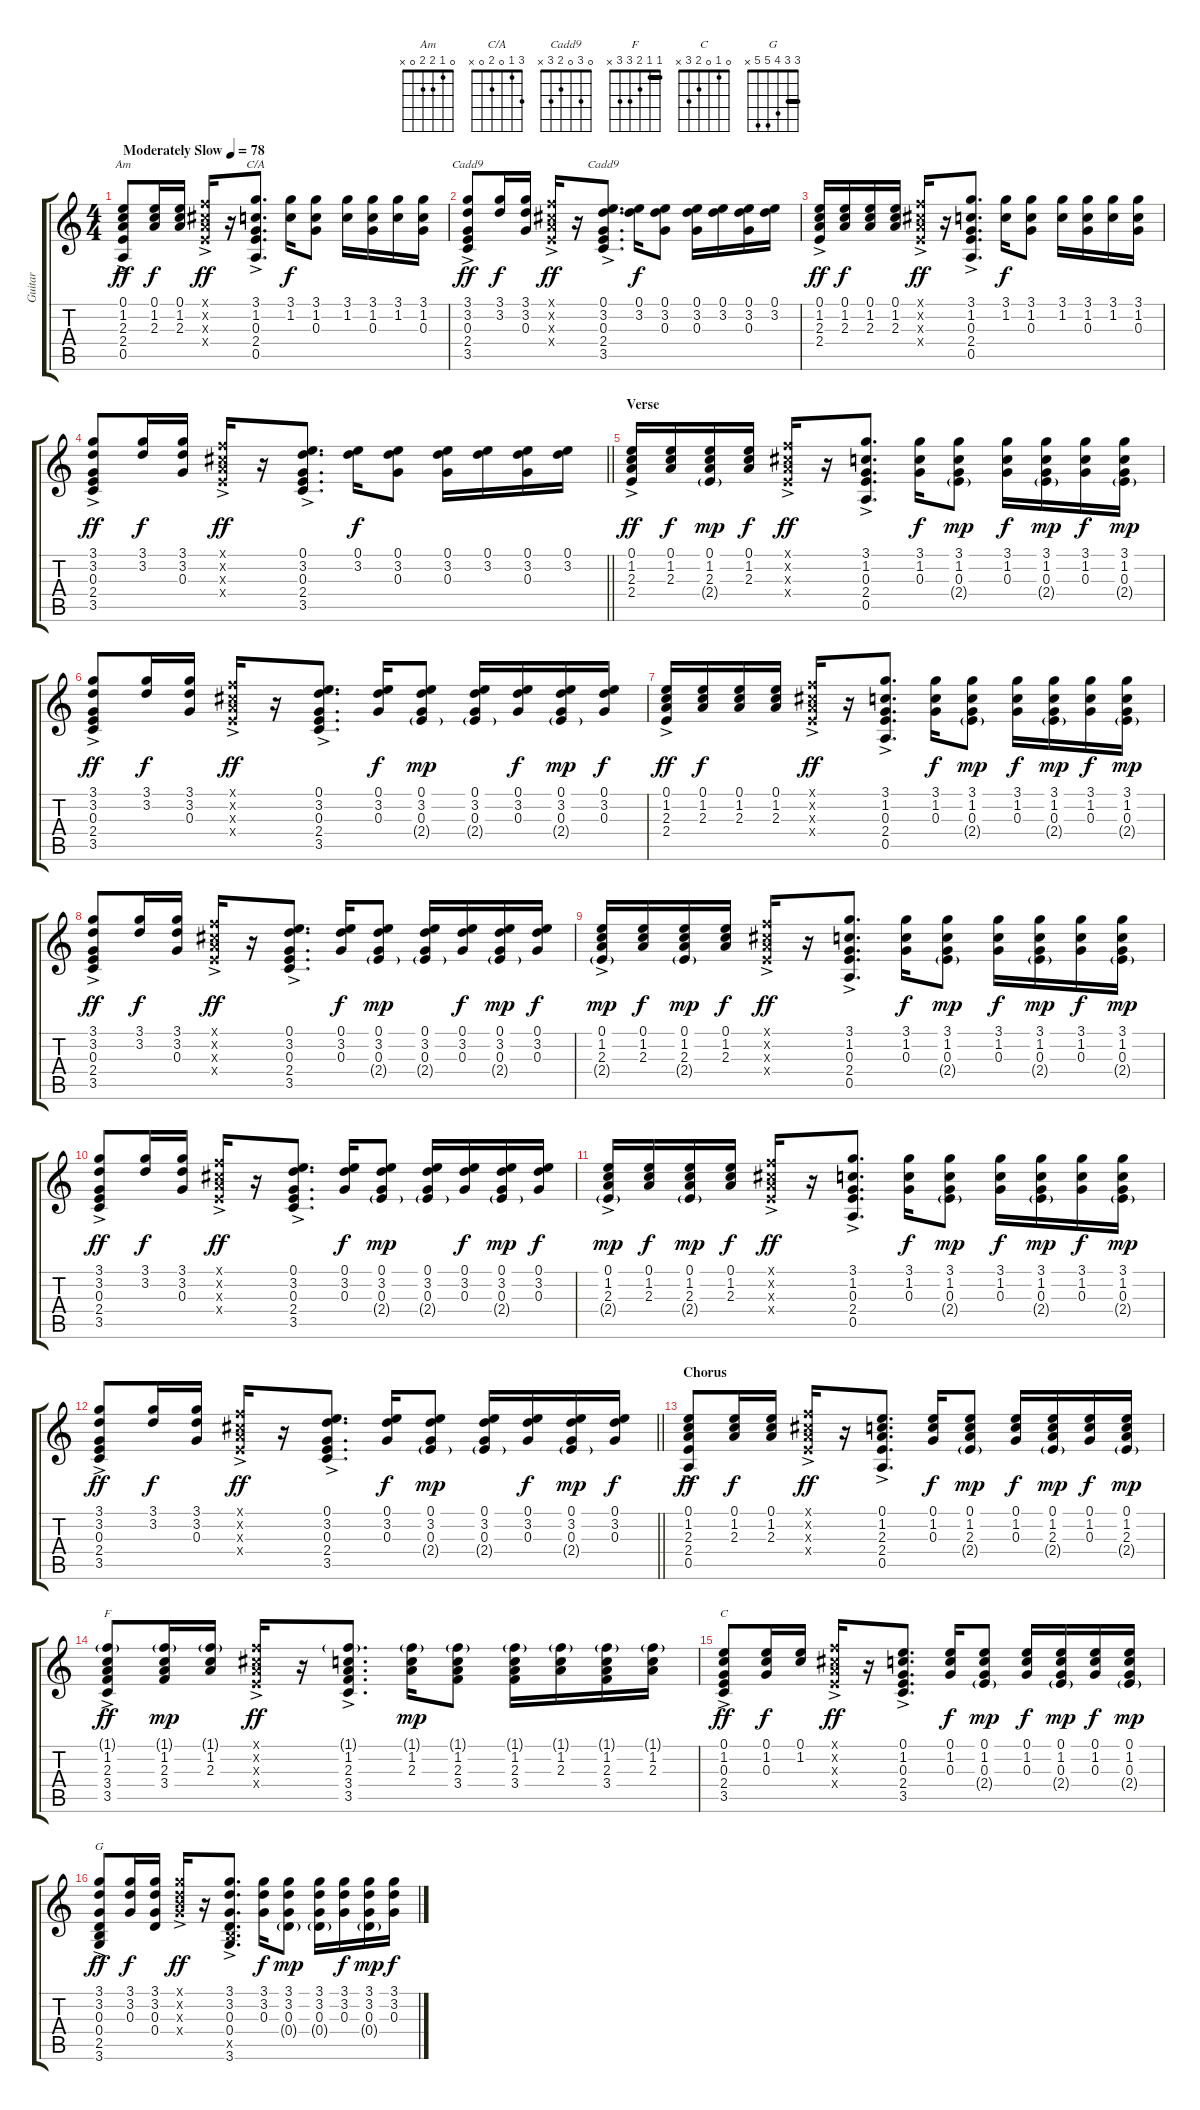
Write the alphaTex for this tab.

\track ("Guitar" "Guitar") {instrument acousticguitarsteel}
\staff {score tabs}
\tuning (E4 B3 G3 D3 A2 E2) {hide}
\chord ("Am" 0 1 2 2 0 x)
\chord ("C/A" 3 1 0 2 0 x)
\chord ("Cadd9" 3 3 0 2 3 x) {barre 3}
\chord ("Cadd9" 0 3 0 2 3 x)
\chord ("F" 1 1 2 3 3 x) {barre 1}
\chord ("C" 0 1 0 2 3 x)
\chord ("G" 3 3 4 5 5 x) {barre 3}
\ts (4 4)
\tempo (78 "Moderately Slow")
\clef g2
\ks c
(0.1{ac} 1.2{ac} 2.3{ac} 2.4{ac} 0.5{ac}).8{ch "Am" dy ff instrument acousticguitarsteel} (0.1 1.2 2.3).16{dy f} (0.1 1.2 2.3).16 (1.1{ac x} 2.2{ac x} 2.3{ac x} 2.4{ac x}).16{dy ff} r.16 (3.1{ac} 1.2{ac} 0.3{ac} 2.4 0.5).8{d ch "C/A"} (3.1 1.2).16{dy f} (3.1 1.2 0.3).8 (3.1 1.2).16 (3.1 1.2 0.3).16 (3.1 1.2).16 (3.1 1.2 0.3).16 |
(3.1{ac} 3.2{ac} 0.3{ac} 2.4 3.5).8{ch "Cadd9" dy ff} (3.1 3.2).16{dy f} (3.1 3.2 0.3).16 (1.1{ac x} 2.2{ac x} 2.3{ac x} 2.4{ac x}).16{dy ff} r.16 (0.1{ac} 3.2{ac} 0.3{ac} 2.4 3.5).8{d ch "Cadd9"} (0.1 3.2).16{dy f} (0.1 3.2 0.3).8 (0.1 3.2 0.3).16 (0.1 3.2).16 (0.1 3.2 0.3).16 (0.1 3.2).16 |
(0.1 1.2{ac} 2.3{ac} 2.4{ac}).16{dy ff} (0.1 1.2 2.3).16{dy f} (0.1 1.2 2.3).16 (0.1 1.2 2.3).16 (1.1{ac x} 2.2{ac x} 2.3{ac x} 2.4{ac x}).16{dy ff} r.16 (3.1 1.2{ac} 0.3{ac} 2.4 0.5).8{d} (3.1 1.2).16{dy f} (3.1 1.2 0.3).8 (3.1 1.2).16 (3.1 1.2 0.3).16 (3.1 1.2).16 (3.1 1.2 0.3).16 |
\barLineRight lightlight
(3.1 3.2{ac} 0.3{ac} 2.4 3.5).8{dy ff} (3.1 3.2).16{dy f} (3.1 3.2 0.3).16 (1.1{ac x} 2.2{ac x} 2.3{ac x} 2.4{ac x}).16{dy ff} r.16 (0.1 3.2{ac} 0.3{ac} 2.4 3.5).8{d} (0.1 3.2).16{dy f} (0.1 3.2 0.3).8 (0.1 3.2 0.3).16 (0.1 3.2).16 (0.1 3.2 0.3).16 (0.1 3.2).16 |
\section ("" "Verse")
(0.1 1.2{ac} 2.3{ac} 2.4{ac}).16{dy ff} (0.1 1.2 2.3).16{dy f} (0.1 1.2 2.3 2.4{g}).16{dy mp} (0.1 1.2 2.3).16{dy f} (1.1{ac x} 2.2{ac x} 2.3{ac x} 2.4{ac x}).16{dy ff} r.16 (3.1 1.2{ac} 0.3{ac} 2.4 0.5).8{d} (3.1 1.2 0.3).16{dy f} (3.1 1.2 0.3 2.4{g}).8{dy mp} (3.1 1.2 0.3).16{dy f} (3.1 1.2 0.3 2.4{g}).16{dy mp} (3.1 1.2 0.3).16{dy f} (3.1 1.2 0.3 2.4{g}).16{dy mp} |
(3.1 3.2{ac} 0.3{ac} 2.4 3.5).8{dy ff} (3.1 3.2).16{dy f} (3.1 3.2 0.3).16 (1.1{ac x} 2.2{ac x} 2.3{ac x} 2.4{ac x}).16{dy ff} r.16 (0.1 3.2{ac} 0.3{ac} 2.4 3.5).8{d} (0.1 3.2 0.3).16{dy f} (0.1 3.2 0.3 2.4{g}).8{dy mp} (0.1 3.2 0.3 2.4{g}).16 (0.1 3.2 0.3).16{dy f} (0.1 3.2 0.3 2.4{g}).16{dy mp} (0.1 3.2 0.3).16{dy f} |
(0.1 1.2{ac} 2.3{ac} 2.4{ac}).16{dy ff} (0.1 1.2 2.3).16{dy f} (0.1 1.2 2.3).16 (0.1 1.2 2.3).16 (1.1{ac x} 2.2{ac x} 2.3{ac x} 2.4{ac x}).16{dy ff} r.16 (3.1 1.2{ac} 0.3{ac} 2.4 0.5).8{d} (3.1 1.2 0.3).16{dy f} (3.1 1.2 0.3 2.4{g}).8{dy mp} (3.1 1.2 0.3).16{dy f} (3.1 1.2 0.3 2.4{g}).16{dy mp} (3.1 1.2 0.3).16{dy f} (3.1 1.2 0.3 2.4{g}).16{dy mp} |
(3.1 3.2{ac} 0.3{ac} 2.4 3.5).8{dy ff} (3.1 3.2).16{dy f} (3.1 3.2 0.3).16 (1.1{ac x} 2.2{ac x} 2.3{ac x} 2.4{ac x}).16{dy ff} r.16 (0.1 3.2{ac} 0.3{ac} 2.4 3.5).8{d} (0.1 3.2 0.3).16{dy f} (0.1 3.2 0.3 2.4{g}).8{dy mp} (0.1 3.2 0.3 2.4{g}).16 (0.1 3.2 0.3).16{dy f} (0.1 3.2 0.3 2.4{g}).16{dy mp} (0.1 3.2 0.3).16{dy f} |
(0.1 1.2{ac} 2.3{ac} 2.4{g}).16{dy mp} (0.1 1.2 2.3).16{dy f} (0.1 1.2 2.3 2.4{g}).16{dy mp} (0.1 1.2 2.3).16{dy f} (1.1{ac x} 2.2{ac x} 2.3{ac x} 2.4{ac x}).16{dy ff} r.16 (3.1 1.2{ac} 0.3{ac} 2.4 0.5).8{d} (3.1 1.2 0.3).16{dy f} (3.1 1.2 0.3 2.4{g}).8{dy mp} (3.1 1.2 0.3).16{dy f} (3.1 1.2 0.3 2.4{g}).16{dy mp} (3.1 1.2 0.3).16{dy f} (3.1 1.2 0.3 2.4{g}).16{dy mp} |
(3.1 3.2{ac} 0.3{ac} 2.4 3.5).8{dy ff} (3.1 3.2).16{dy f} (3.1 3.2 0.3).16 (1.1{ac x} 2.2{ac x} 2.3{ac x} 2.4{ac x}).16{dy ff} r.16 (0.1 3.2{ac} 0.3{ac} 2.4 3.5).8{d} (0.1 3.2 0.3).16{dy f} (0.1 3.2 0.3 2.4{g}).8{dy mp} (0.1 3.2 0.3 2.4{g}).16 (0.1 3.2 0.3).16{dy f} (0.1 3.2 0.3 2.4{g}).16{dy mp} (0.1 3.2 0.3).16{dy f} |
(0.1 1.2{ac} 2.3{ac} 2.4{g}).16{dy mp} (0.1 1.2 2.3).16{dy f} (0.1 1.2 2.3 2.4{g}).16{dy mp} (0.1 1.2 2.3).16{dy f} (1.1{ac x} 2.2{ac x} 2.3{ac x} 2.4{ac x}).16{dy ff} r.16 (3.1 1.2{ac} 0.3{ac} 2.4 0.5).8{d} (3.1 1.2 0.3).16{dy f} (3.1 1.2 0.3 2.4{g}).8{dy mp} (3.1 1.2 0.3).16{dy f} (3.1 1.2 0.3 2.4{g}).16{dy mp} (3.1 1.2 0.3).16{dy f} (3.1 1.2 0.3 2.4{g}).16{dy mp} |
\barLineRight lightlight
(3.1 3.2{ac} 0.3{ac} 2.4 3.5).8{dy ff} (3.1 3.2).16{dy f} (3.1 3.2 0.3).16 (1.1{ac x} 2.2{ac x} 2.3{ac x} 2.4{ac x}).16{dy ff} r.16 (0.1 3.2{ac} 0.3{ac} 2.4 3.5).8{d} (0.1 3.2 0.3).16{dy f} (0.1 3.2 0.3 2.4{g}).8{dy mp} (0.1 3.2 0.3 2.4{g}).16 (0.1 3.2 0.3).16{dy f} (0.1 3.2 0.3 2.4{g}).16{dy mp} (0.1 3.2 0.3).16{dy f} |
\section ("" "Chorus")
(0.1 1.2{ac} 2.3{ac} 2.4{ac} 0.5).8{dy ff} (0.1 1.2 2.3).16{dy f} (0.1 1.2 2.3).16 (1.1{ac x} 2.2{ac x} 2.3{ac x} 2.4{ac x}).16{dy ff} r.16 (0.1 1.2{ac} 2.3{ac} 2.4{ac} 0.5).8{d} (0.1 1.2 0.3).16{dy f} (0.1 1.2 2.3 2.4{g}).8{dy mp} (0.1 1.2 0.3).16{dy f} (0.1 1.2 2.3 2.4{g}).16{dy mp} (0.1 1.2 0.3).16{dy f} (0.1 1.2 2.3 2.4{g}).16{dy mp} |
(1.1{g} 1.2{ac} 2.3{ac} 3.4{ac} 3.5).8{ch "F" dy ff} (1.1{g} 1.2 2.3 3.4).16{dy mp} (1.1{g} 1.2 2.3).16 (1.1{ac x} 2.2{ac x} 2.3{ac x} 2.4{ac x}).16{dy ff} r.16 (1.1{g} 1.2{ac} 2.3{ac} 3.4 3.5).8{d} (1.1{g} 1.2 2.3).16{dy mp} (1.1{g} 1.2 2.3 3.4).8 (1.1{g} 1.2 2.3 3.4).16 (1.1{g} 1.2 2.3).16 (1.1{g} 1.2 2.3 3.4).16 (1.1{g} 1.2 2.3).16 |
(0.1 1.2{ac} 0.3{ac} 2.4 3.5).8{ch "C" dy ff} (0.1 1.2 0.3).16{dy f} (0.1 1.2).16 (1.1{ac x} 2.2{ac x} 2.3{ac x} 2.4{ac x}).16{dy ff} r.16 (0.1 1.2{ac} 0.3{ac} 2.4{ac} 3.5).8{d} (0.1 1.2 0.3).16{dy f} (0.1 1.2 0.3 2.4{g}).8{dy mp} (0.1 1.2 0.3).16{dy f} (0.1 1.2 0.3 2.4{g}).16{dy mp} (0.1 1.2 0.3).16{dy f} (0.1 1.2 0.3 2.4{g}).16{dy mp} |
(3.1{ac} 3.2{ac} 0.3{ac} 0.4 2.5 3.6{ac}).8{ch "G" dy ff} (3.1 3.2 0.3).16{dy f} (3.1 3.2 0.3 0.4).16 (3.1{ac x} 3.2{ac x} 4.3{ac x} 5.4{ac x}).16{dy ff} r.16 (3.1{ac} 3.2{ac} 0.3{ac} 0.4 2.5{x} 3.6).8{d} (3.1 3.2 0.3).16{dy f} (3.1 3.2 0.3 0.4{g}).8{dy mp} (3.1 3.2 0.3 0.4{g}).16 (3.1 3.2 0.3).16{dy f} (3.1 3.2 0.3 0.4{g}).16{dy mp} (3.1 3.2 0.3).16{dy f}
